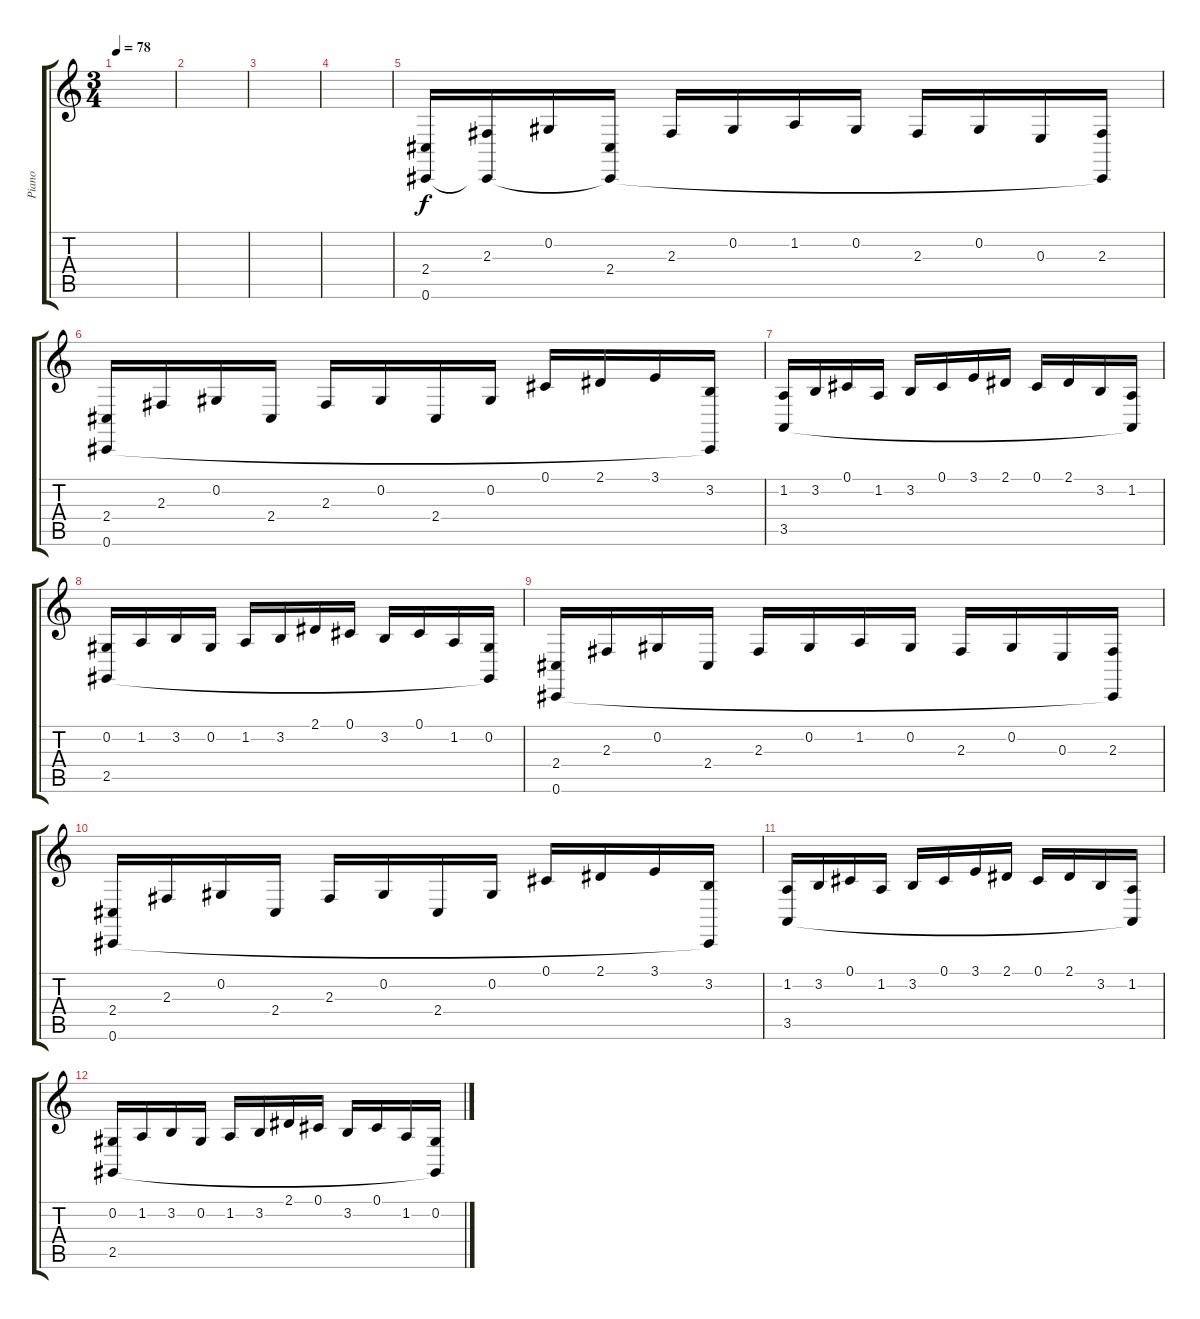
\track ("Piano" "Piano") {instrument acousticgrandpiano}
\staff {score tabs}
\tuning (Db4 Ab3 E3 B2 Gb2 Db2) {hide}
\ts (3 4)
\tempo 78
\clef g2
\ks c
|
|
|
|
(2.4 0.6).16 (2.3 0.6{t}).16 0.2.16 (2.4 0.6{t}).16 2.3.16 0.2.16 1.2.16 0.2.16 2.3.16 0.2.16 0.3.16 (2.3 0.6{t}).16 |
(2.4 0.6).16 2.3.16 0.2.16 2.4.16 2.3.16 0.2.16 2.4.16 0.2.16 0.1.16 2.1.16 3.1.16 (3.2 0.6{t}).16 |
(1.2 3.5).16 3.2.16 0.1.16 1.2.16 3.2.16 0.1.16 3.1.16 2.1.16 0.1.16 2.1.16 3.2.16 (1.2 3.5{t}).16 |
(0.2 2.5).16 1.2.16 3.2.16 0.2.16 1.2.16 3.2.16 2.1.16 0.1.16 3.2.16 0.1.16 1.2.16 (0.2 2.5{t}).16 |
(2.4 0.6).16 2.3.16 0.2.16 2.4.16 2.3.16 0.2.16 1.2.16 0.2.16 2.3.16 0.2.16 0.3.16 (2.3 0.6{t}).16 |
(2.4 0.6).16 2.3.16 0.2.16 2.4.16 2.3.16 0.2.16 2.4.16 0.2.16 0.1.16 2.1.16 3.1.16 (3.2 0.6{t}).16 |
(1.2 3.5).16 3.2.16 0.1.16 1.2.16 3.2.16 0.1.16 3.1.16 2.1.16 0.1.16 2.1.16 3.2.16 (1.2 3.5{t}).16 |
(0.2 2.5).16 1.2.16 3.2.16 0.2.16 1.2.16 3.2.16 2.1.16 0.1.16 3.2.16 0.1.16 1.2.16 (0.2 2.5{t}).16
